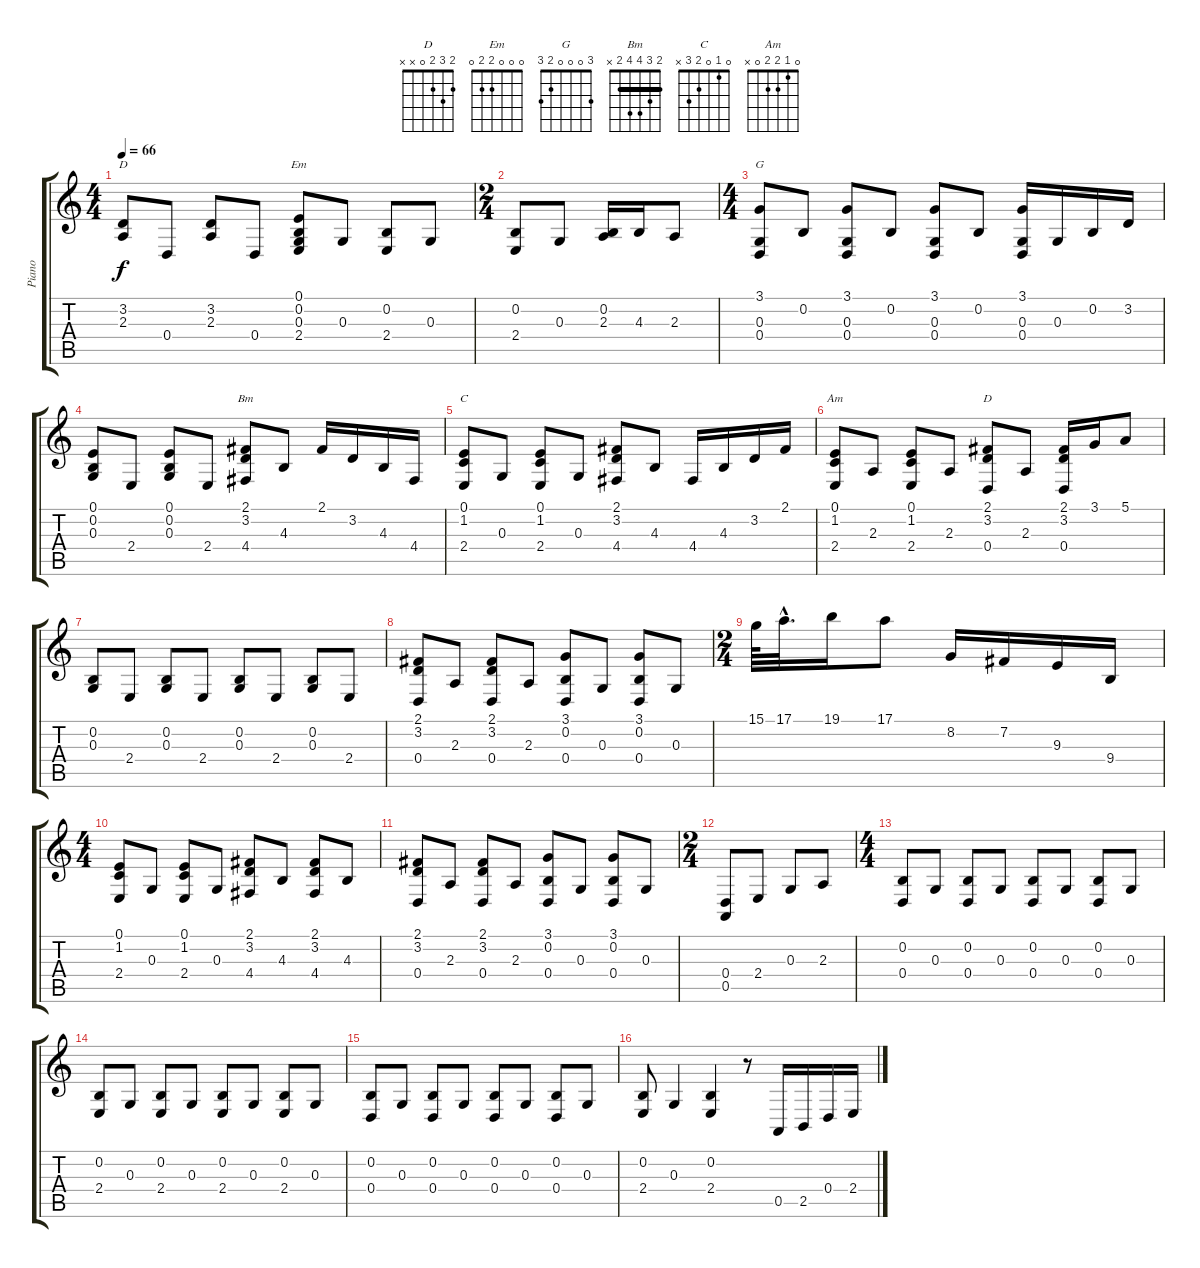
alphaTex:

\track ("Piano" "Piano") {instrument acousticgrandpiano}
\staff {score tabs}
\tuning (E4 B3 G3 D3 A2 E2) {hide}
\chord ("D" x 3 2 x x x)
\chord ("Em" 0 0 0 2 2 0)
\chord ("G" 3 0 0 0 2 3)
\chord ("Bm" 2 3 4 4 2 x) {barre 2}
\chord ("C" 0 1 0 2 3 x)
\chord ("Am" 0 1 2 2 0 x)
\chord ("D" 2 3 2 0 x x)
\ts (4 4)
\tempo 66
\clef g2
\ks c
(3.2 2.3).8{ch "D" dy f} 0.4.8 (3.2 2.3).8 0.4.8 (0.1 0.2 0.3 2.4).8{ch "Em"} 0.3.8 (0.2 2.4).8 0.3.8 |
\ts (2 4)
(0.2 2.4).8 0.3.8 (0.2 2.3).16 4.3.16 2.3.8 |
\ts (4 4)
(3.1 0.3 0.4).8{ch "G"} 0.2.8 (3.1 0.3 0.4).8 0.2.8 (3.1 0.3 0.4).8 0.2.8 (3.1 0.3 0.4).16 0.3.16 0.2.16 3.2.16 |
(0.1 0.2 0.3).8 2.4.8 (0.1 0.2 0.3).8 2.4.8 (2.1 3.2 4.4).8{ch "Bm"} 4.3.8 2.1.16 3.2.16 4.3.16 4.4.16 |
(0.1 1.2 2.4).8{ch "C"} 0.3.8 (0.1 1.2 2.4).8 0.3.8 (2.1 3.2 4.4).8 4.3.8 4.4.16 4.3.16 3.2.16 2.1.16 |
(0.1 1.2 2.4).8{ch "Am"} 2.3.8 (0.1 1.2 2.4).8 2.3.8 (2.1 3.2 0.4).8{ch "D"} 2.3.8 (2.1 3.2 0.4).16 3.1.16 5.1.8 |
(0.2 0.3).8 2.4.8 (0.2 0.3).8 2.4.8 (0.2 0.3).8 2.4.8 (0.2 0.3).8 2.4.8 |
(2.1 3.2 0.4).8 2.3.8 (2.1 3.2 0.4).8 2.3.8 (3.1 0.2 0.4).8 0.3.8 (3.1 0.2 0.4).8 0.3.8 |
\ts (2 4)
15.1.64 17.1{hac}.32{d} 19.1.16 17.1.8 8.2.16 7.2.16 9.3.16 9.4.16 |
\ts (4 4)
(0.1 1.2 2.4).8 0.3.8 (0.1 1.2 2.4).8 0.3.8 (2.1 3.2 4.4).8 4.3.8 (2.1 3.2 4.4).8 4.3.8 |
(2.1 3.2 0.4).8 2.3.8 (2.1 3.2 0.4).8 2.3.8 (3.1 0.2 0.4).8 0.3.8 (3.1 0.2 0.4).8 0.3.8 |
\ts (2 4)
(0.4 0.5).8 2.4.8 0.3.8 2.3.8 |
\ts (4 4)
(0.2 0.4).8 0.3.8 (0.2 0.4).8 0.3.8 (0.2 0.4).8 0.3.8 (0.2 0.4).8 0.3.8 |
(0.2 2.4).8 0.3.8 (0.2 2.4).8 0.3.8 (0.2 2.4).8 0.3.8 (0.2 2.4).8 0.3.8 |
(0.2 0.4).8 0.3.8 (0.2 0.4).8 0.3.8 (0.2 0.4).8 0.3.8 (0.2 0.4).8 0.3.8 |
(0.2 2.4).8 0.3.4 (0.2 2.4).4 r.8 0.5.16 2.5.16 0.4.16 2.4.16
